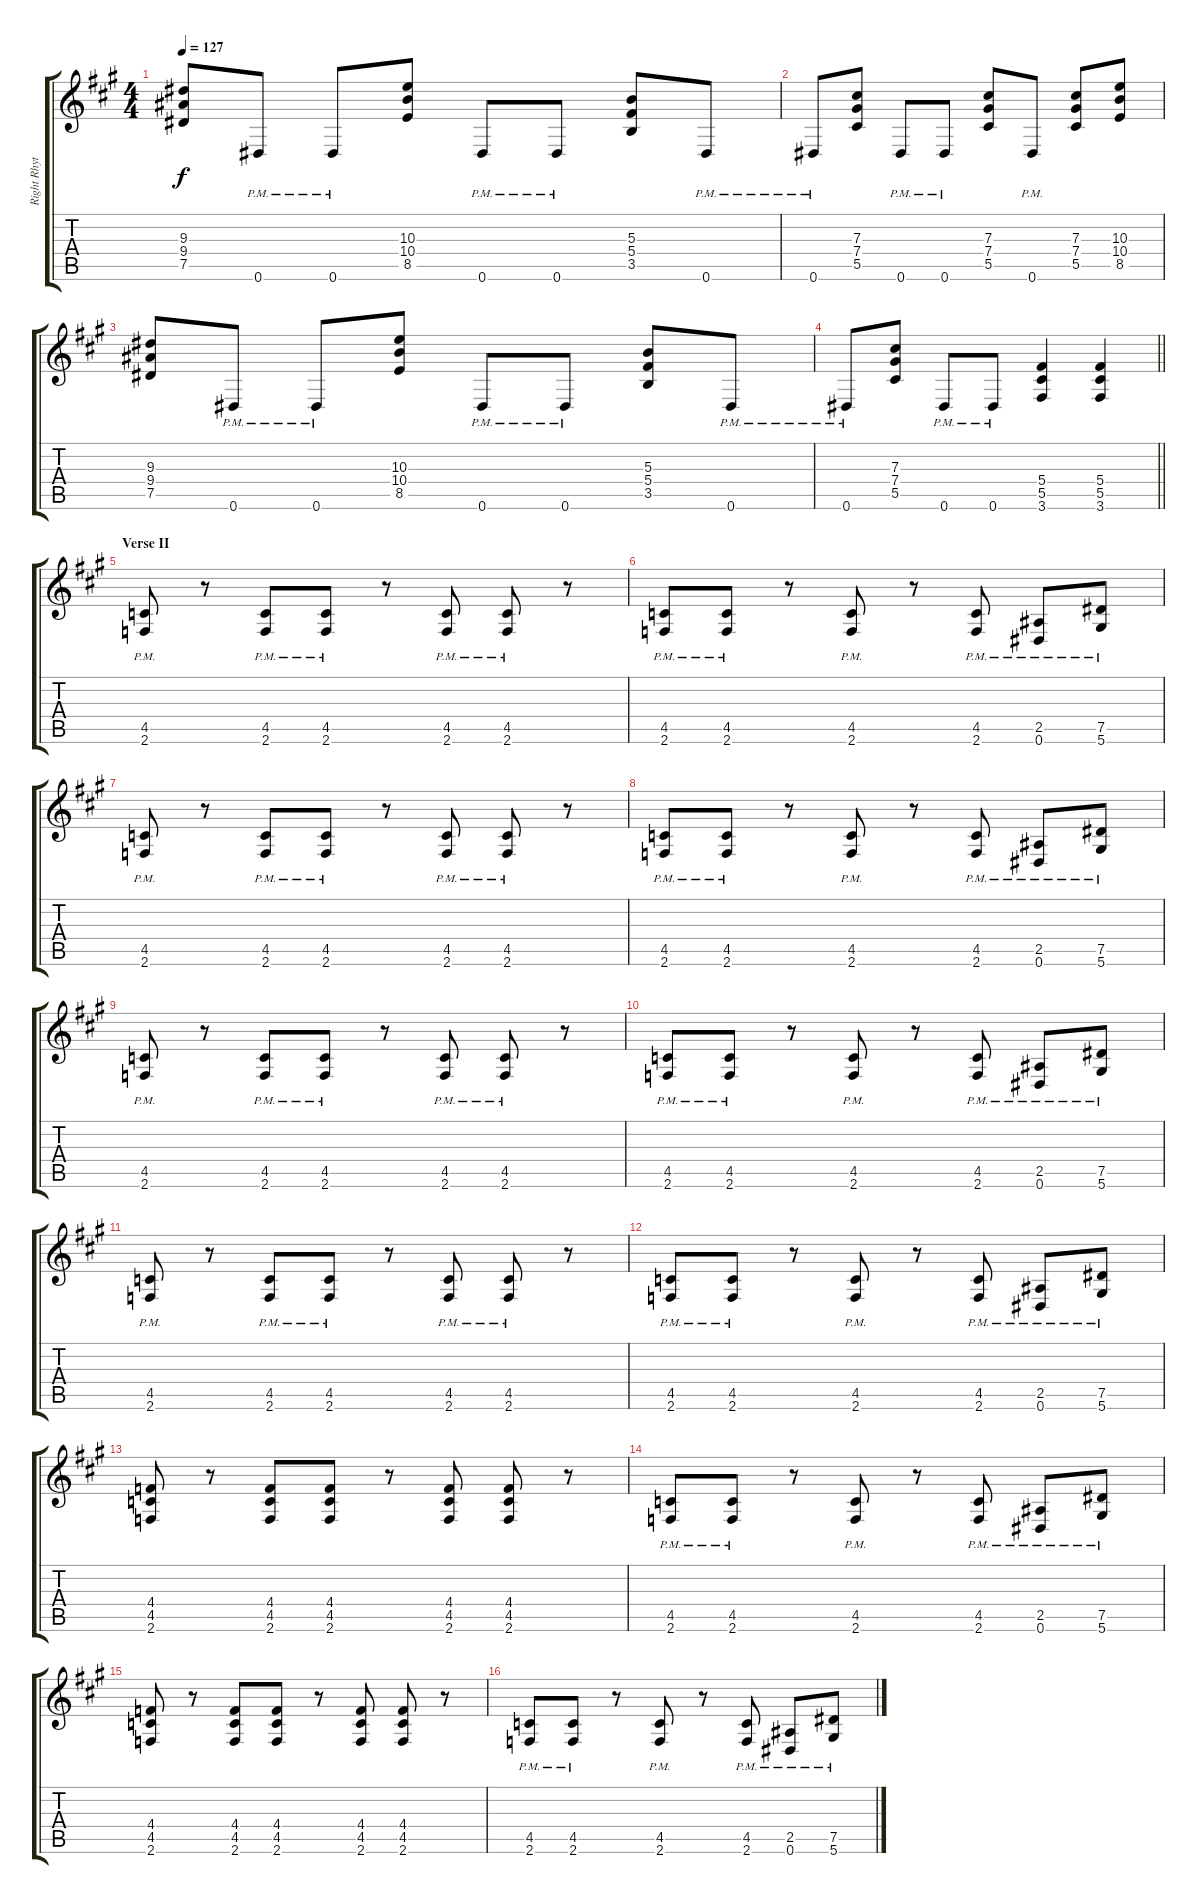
\track ("Right Rhythm Guitar" "Right Rhyt") {instrument distortionguitar}
\staff {score tabs}
\tuning (Eb4 Bb3 Gb3 Db3 Ab2 Eb2) {hide}
\ts (4 4)
\tempo 127
\clef g2
\ks a
(9.3 9.4 7.5).8{dy f} 0.6{pm}.8 0.6{pm}.8 (10.3 10.4 8.5).8 0.6{pm}.8 0.6{pm}.8 (5.3 5.4 3.5).8 0.6{pm}.8 |
0.6{pm}.8 (7.3 7.4 5.5).8 0.6{pm}.8 0.6{pm}.8 (7.3 7.4 5.5).8 0.6{pm}.8 (7.3 7.4 5.5).8 (10.3 10.4 8.5).8 |
(9.3 9.4 7.5).8 0.6{pm}.8 0.6{pm}.8 (10.3 10.4 8.5).8 0.6{pm}.8 0.6{pm}.8 (5.3 5.4 3.5).8 0.6{pm}.8 |
\barLineRight lightlight
0.6{pm}.8 (7.3 7.4 5.5).8 0.6{pm}.8 0.6{pm}.8 (5.4 5.5 3.6).4 (5.4 5.5 3.6).4 |
\section ("" "Verse II")
(4.5{pm} 2.6{pm}).8 r.8 (4.5{pm} 2.6{pm}).8 (4.5{pm} 2.6{pm}).8 r.8 (4.5{pm} 2.6{pm}).8 (4.5{pm} 2.6{pm}).8 r.8 |
(4.5{pm} 2.6{pm}).8 (4.5{pm} 2.6{pm}).8 r.8 (4.5{pm} 2.6{pm}).8 r.8 (4.5{pm} 2.6{pm}).8 (2.5{pm} 0.6{pm}).8 (7.5{pm} 5.6{pm}).8 |
(4.5{pm} 2.6{pm}).8 r.8 (4.5{pm} 2.6{pm}).8 (4.5{pm} 2.6{pm}).8 r.8 (4.5{pm} 2.6{pm}).8 (4.5{pm} 2.6{pm}).8 r.8 |
(4.5{pm} 2.6{pm}).8 (4.5{pm} 2.6{pm}).8 r.8 (4.5{pm} 2.6{pm}).8 r.8 (4.5{pm} 2.6{pm}).8 (2.5{pm} 0.6{pm}).8 (7.5{pm} 5.6{pm}).8 |
(4.5{pm} 2.6{pm}).8 r.8 (4.5{pm} 2.6{pm}).8 (4.5{pm} 2.6{pm}).8 r.8 (4.5{pm} 2.6{pm}).8 (4.5{pm} 2.6{pm}).8 r.8 |
(4.5{pm} 2.6{pm}).8 (4.5{pm} 2.6{pm}).8 r.8 (4.5{pm} 2.6{pm}).8 r.8 (4.5{pm} 2.6{pm}).8 (2.5{pm} 0.6{pm}).8 (7.5{pm} 5.6{pm}).8 |
(4.5{pm} 2.6{pm}).8 r.8 (4.5{pm} 2.6{pm}).8 (4.5{pm} 2.6{pm}).8 r.8 (4.5{pm} 2.6{pm}).8 (4.5{pm} 2.6{pm}).8 r.8 |
(4.5{pm} 2.6{pm}).8 (4.5{pm} 2.6{pm}).8 r.8 (4.5{pm} 2.6{pm}).8 r.8 (4.5{pm} 2.6{pm}).8 (2.5{pm} 0.6{pm}).8 (7.5{pm} 5.6{pm}).8 |
(4.4 4.5 2.6).8 r.8 (4.4 4.5 2.6).8 (4.4 4.5 2.6).8 r.8 (4.4 4.5 2.6).8 (4.4 4.5 2.6).8 r.8 |
(4.5{pm} 2.6{pm}).8 (4.5{pm} 2.6{pm}).8 r.8 (4.5{pm} 2.6{pm}).8 r.8 (4.5{pm} 2.6{pm}).8 (2.5{pm} 0.6{pm}).8 (7.5{pm} 5.6{pm}).8 |
(4.4 4.5 2.6).8 r.8 (4.4 4.5 2.6).8 (4.4 4.5 2.6).8 r.8 (4.4 4.5 2.6).8 (4.4 4.5 2.6).8 r.8 |
(4.5{pm} 2.6{pm}).8 (4.5{pm} 2.6{pm}).8 r.8 (4.5{pm} 2.6{pm}).8 r.8 (4.5{pm} 2.6{pm}).8 (2.5{pm} 0.6{pm}).8 (7.5{pm} 5.6{pm}).8
